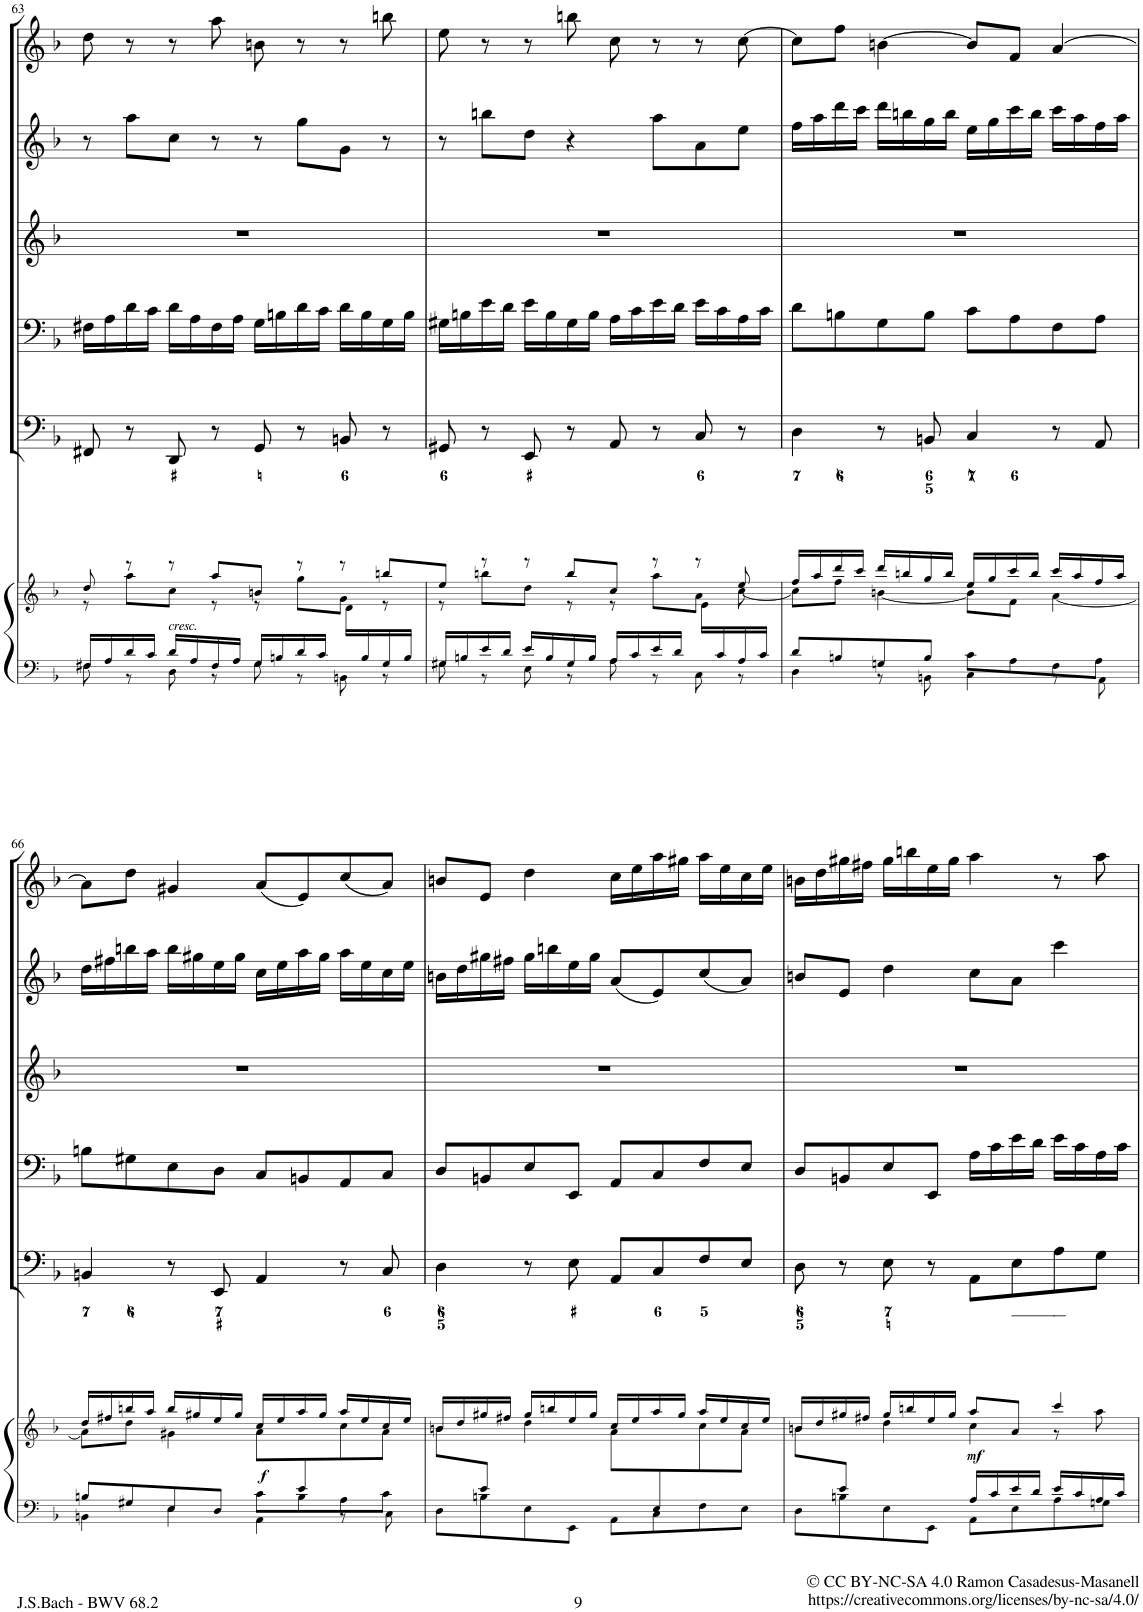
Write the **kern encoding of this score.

**kern	**kern	**dynam	**kern	**kern	**kern	**kern	**kern
*part6	*part6	*part6	*part5	*part4	*part3	*part2	*part1
*staff7	*staff6	*staff6/7	*staff5	*staff4	*staff3	*staff2	*staff1
*I"Piano reduction	*	*	*I"Continuo	*I"Violoncello piccolo	*I"Soprano	*I"Violino I	*I"Oboe I
*I'Pno	*	*	*	*I'Vc	*	*I'Vln	*I'Ob
!!LO:PB:g=z
*clefF4	*clefG2	*	*clefF4	*clefF4	*clefG2	*clefG2	*clefG2
*k[b-]	*k[b-]	*	*k[b-]	*k[b-]	*k[b-]	*k[b-]	*k[b-]
*M4/4	*M4/4	*	*M4/4	*M4/4	*M4/4	*M4/4	*M4/4
*met(c)	*met(c)	*	*met(c)	*met(c)	*met(c)	*met(c)	*met(c)
=63	=63	=63	=63	=63	=63	=63	=63
*^	*^	*	*	*	*	*	*
*	*	*	*^	*	*	*	*	*	*
16F#X/LL	8F#\	8dd/	8r	2.ryy	.	8FF#X/	16F#X\LL	1r	8r	8dd\
16A/	.	.	.	.	.	.	16A\	.	.	.
16d/	8r	8r	8aa\L	.	.	8r	16d\	.	8aa\L	8r
16c/JJ	.	.	.	.	.	.	16c\JJ	.	.	.
!	!	!LO:TX:b:i:t=cresc.	!	!	!	!	!	!	!	!
16d/LL	8D\	8r	8cc\J	.	.	8DD/	16d\LL	.	8cc\J	8r
16A/	.	.	.	.	.	.	16A\	.	.	.
16F#/	8r	8aa/L	8r	.	.	8r	16F#\	.	8r	8aa\
16A/JJ	.	.	.	.	.	.	16A\JJ	.	.	.
16G/LL	8G\	8bn/J	8r	.	.	8GG/	16G\LL	.	8r	8bn\
16Bn/	.	.	.	.	.	.	16Bn\	.	.	.
16d/	8r	8r	8gg\L	.	.	8r	16d\	.	8gg\L	8r
16c/JJ	.	.	.	.	.	.	16c\JJ	.	.	.
16ryy	8BBn\	8r	8g\J	16d\LL	.	8BBn/	16d\LL	.	8g\J	8r
16B/	.	.	.	8.ryy	.	.	16B\	.	.	.
16G/	8r	8bbn/L	8r	.	.	8r	16G\	.	8r	8bbn\
16B/JJ	.	.	.	.	.	.	16B\JJ	.	.	.
=64	=64	=64	=64	=64	=64	=64	=64	=64	=64	=64
16G#X/LL	8G#\	8ee/J	8r	2.ryy	.	8GG#X/	16G#X\LL	1r	8r	8ee\
16Bn/	.	.	.	.	.	.	16Bn\	.	.	.
16e/	8r	8r	8bbn\L	.	.	8r	16e\	.	8bbn\L	8r
16d/JJ	.	.	.	.	.	.	16d\JJ	.	.	.
16e/LL	8E\	8r	8dd\J	.	.	8EE/	16e\LL	.	8dd\J	8r
16B/	.	.	.	.	.	.	16B\	.	.	.
16G#/	8r	8bb/L	8r	.	.	8r	16G#\	.	4r	8bbn\
16B/JJ	.	.	.	.	.	.	16B\JJ	.	.	.
16A/LL	8A\	8cc/J	8r	.	.	8AA/	16A\LL	.	.	8cc\
16c/	.	.	.	.	.	.	16c\	.	.	.
16e/	8r	8r	8aa\L	.	.	8r	16e\	.	8aa\L	8r
16d/JJ	.	.	.	.	.	.	16d\JJ	.	.	.
16ryy	8C\	8r	8a\J	16e\LL	.	8C/	16e\LL	.	8a\	8r
16c/	.	.	.	8.ryy	.	.	16c\	.	.	.
16A/	8r	8ee/	[8cc\	.	.	8r	16A\	.	8ee\J	[8cc\
16c/JJ	.	.	.	.	.	.	16c\JJ	.	.	.
*	*	*	*v	*v	*	*	*	*	*	*
=65	=65	=65	=65	=65	=65	=65	=65	=65	=65
8d/L	4D\	16ff/LL	8cc\L]	.	4D\	8d\L	1r	16ff\LL	8cc\L]
.	.	16aa/	.	.	.	.	.	16aa\	.
8Bn/	.	16ddd/	8ff\J	.	.	8Bn\	.	16ddd\	8ff\J
.	.	16ccc/JJ	.	.	.	.	.	16ccc\JJ	.
8Gn/	8r	16ddd/LL	[4bn\	.	8r	8G\	.	16ddd\LL	[4bn\
.	.	16bbn/	.	.	.	.	.	16bbn\	.
8B/J	8BBn\	16gg/	.	.	8BBn/	8B\J	.	16gg\	.
.	.	16bb/JJ	.	.	.	.	.	16bb\JJ	.
8c\L	4C\	16ee/LL	8b\L]	.	4C/	8c\L	.	16ee\LL	8b/L]
.	.	16gg/	.	.	.	.	.	16gg\	.
8A\	.	16ccc/	8f\J	.	.	8A\	.	16ccc\	8f/J
.	.	16bb/JJ	.	.	.	.	.	16bb\JJ	.
8F\	8r	16ccc/LL	[4a\	.	8r	8F\	.	16ccc\LL	[4a/
.	.	16aa/	.	.	.	.	.	16aa\	.
8A\J	8AA\	16ff/	.	.	8AA/	8A\J	.	16ff\	.
.	.	16aa/JJ	.	.	.	.	.	16aa\JJ	.
!!LO:LB:g=z
=66	=66	=66	=66	=66	=66	=66	=66	=66	=66
*	*^	*	*	*	*	*	*	*	*
8ryy	8Bn/L	4BBn\	16dd/LL	8a\L]	.	4BBn/	8Bn\L	1r	16dd\LL	8a\L]
.	.	.	16ff#X/	.	.	.	.	.	16ff#X\	.
.	8G#X/	.	16bbn/	8dd\J	.	.	8G#X\	.	16bbn\	8dd\J
.	.	.	16aa/JJ	.	.	.	.	.	16aa\JJ	.
.	8E/	4E\	16bb/LL	4g#X\	.	8r	8E\	.	16bb\LL	4g#X/
.	.	.	16gg#X/	.	.	.	.	.	16gg#X\	.
.	8D/J	.	16ee/	.	.	8EE/	8D\J	.	16ee\	.
.	.	.	16gg#/JJ	.	.	.	.	.	16gg#\JJ	.
!	!	!	!	!	!LO:DY:b	!	!	!	!	!
.	8c\L	4AA\	16cc/LL	8a\L	f	4AA/	8C/L	.	16cc\LL	(8a/L
.	.	.	16ee/	.	.	.	.	.	16ee\	.
8e/	8B\	.	16aa/	8ryy	.	.	8BBn/	.	16aa\	8e/)
.	.	.	16gg#/JJ	.	.	.	.	.	16gg#\JJ	.
4ryy	8A\	8r	16aa/LL	8cc\	.	8r	8AA/	.	16aa\LL	(8cc/
.	.	.	16ee/	.	.	.	.	.	16ee\	.
.	8c\J	8C\	16cc/	8a\J	.	8C/	8C/J	.	16cc\	8a/J)
.	.	.	16ee/JJ	.	.	.	.	.	16ee\JJ	.
*	*v	*v	*	*	*	*	*	*	*	*
=67	=67	=67	=67	=67	=67	=67	=67	=67	=67
8ryy	8D\L	16bn/LL	8b\L	.	4D\	8D/L	1r	16bn\LL	8bn/L
.	.	16dd/	.	.	.	.	.	16dd\	.
8e/J	8Bn\	16gg#X/	8ryy	.	.	8BBn/	.	16gg#X\	8e/J
.	.	16ff#X/JJ	.	.	.	.	.	16ff#X\JJ	.
4.ryy	8E\	16gg#/LL	4dd\	.	8r	8E/	.	16gg#\LL	4dd\
.	.	16bbn/	.	.	.	.	.	16bbn\	.
.	8EE\J	16ee/	.	.	8E\	8EE/J	.	16ee\	.
.	.	16gg#/JJ	.	.	.	.	.	16gg#\JJ	.
.	8AA\L	16cc/LL	8a\L	.	8AA/L	8AA/L	.	(8a/L	16cc\LL
.	.	16ee/	.	.	.	.	.	.	16ee\
8E/	8C\	16aa/	8ryy	.	8C/	8C/	.	8e/)	16aa\
.	.	16gg#/JJ	.	.	.	.	.	.	16gg#X\JJ
4ryy	8F\	16aa/LL	8cc\	.	8F/	8F/	.	(8cc/	16aa\LL
.	.	16ee/	.	.	.	.	.	.	16ee\
.	8E\J	16cc/	8a\J	.	8E/J	8E/J	.	8a/J)	16cc\
.	.	16ee/JJ	.	.	.	.	.	.	16ee\JJ
=68	=68	=68	=68	=68	=68	=68	=68	=68	=68
*	*^	*	*	*	*	*	*	*	*
8ryy	2ryy	8D\L	16bn/LL	8b\L	.	8D\	8D/L	1r	8bn/L	16bn\LL
.	.	.	16dd/	.	.	.	.	.	.	16dd\
8e/J	.	8Bn\	16gg#X/	8ryy	.	8r	8BBn/	.	8e/J	16gg#X\
.	.	.	16ff#X/JJ	.	.	.	.	.	.	16ff#X\JJ
2.ryy	.	8E\	16gg#/LL	4dd\	.	8E\	8E/	.	4dd\	16gg#\LL
.	.	.	16bbn/	.	.	.	.	.	.	16bbn\
.	.	8EE\J	16ee/	.	.	8r	8EE/J	.	.	16ee\
.	.	.	16gg#/JJ	.	.	.	.	.	.	16gg#\JJ
!	!	!	!	!	!LO:DY:b	!	!	!	!	!
.	16A/LL	8AA\L	8aa/L	4cc\	mf	8AA\L	16A\LL	.	8cc\L	4aa\
.	16c/	.	.	.	.	.	16c\	.	.	.
.	16e/	8E\	8a/J	.	.	8E\	16e\	.	8a\J	.
.	16d/JJ	.	.	.	.	.	16d\JJ	.	.	.
.	16e/LL	8A\	4ccc/	8r	.	8A\	16e\LL	.	4ccc\	8r
.	16c/	.	.	.	.	.	16c\	.	.	.
.	16A/	8Gn\J	.	8aa\	.	8G\J	16A\	.	.	8aa\
.	16c/JJ	.	.	.	.	.	16c\JJ	.	.	.
*v	*v	*v	*	*	*	*	*	*	*	*
*	*v	*v	*	*	*	*	*	*
=	=	=	=	=	=	=	=
*-	*-	*-	*-	*-	*-	*-	*-
